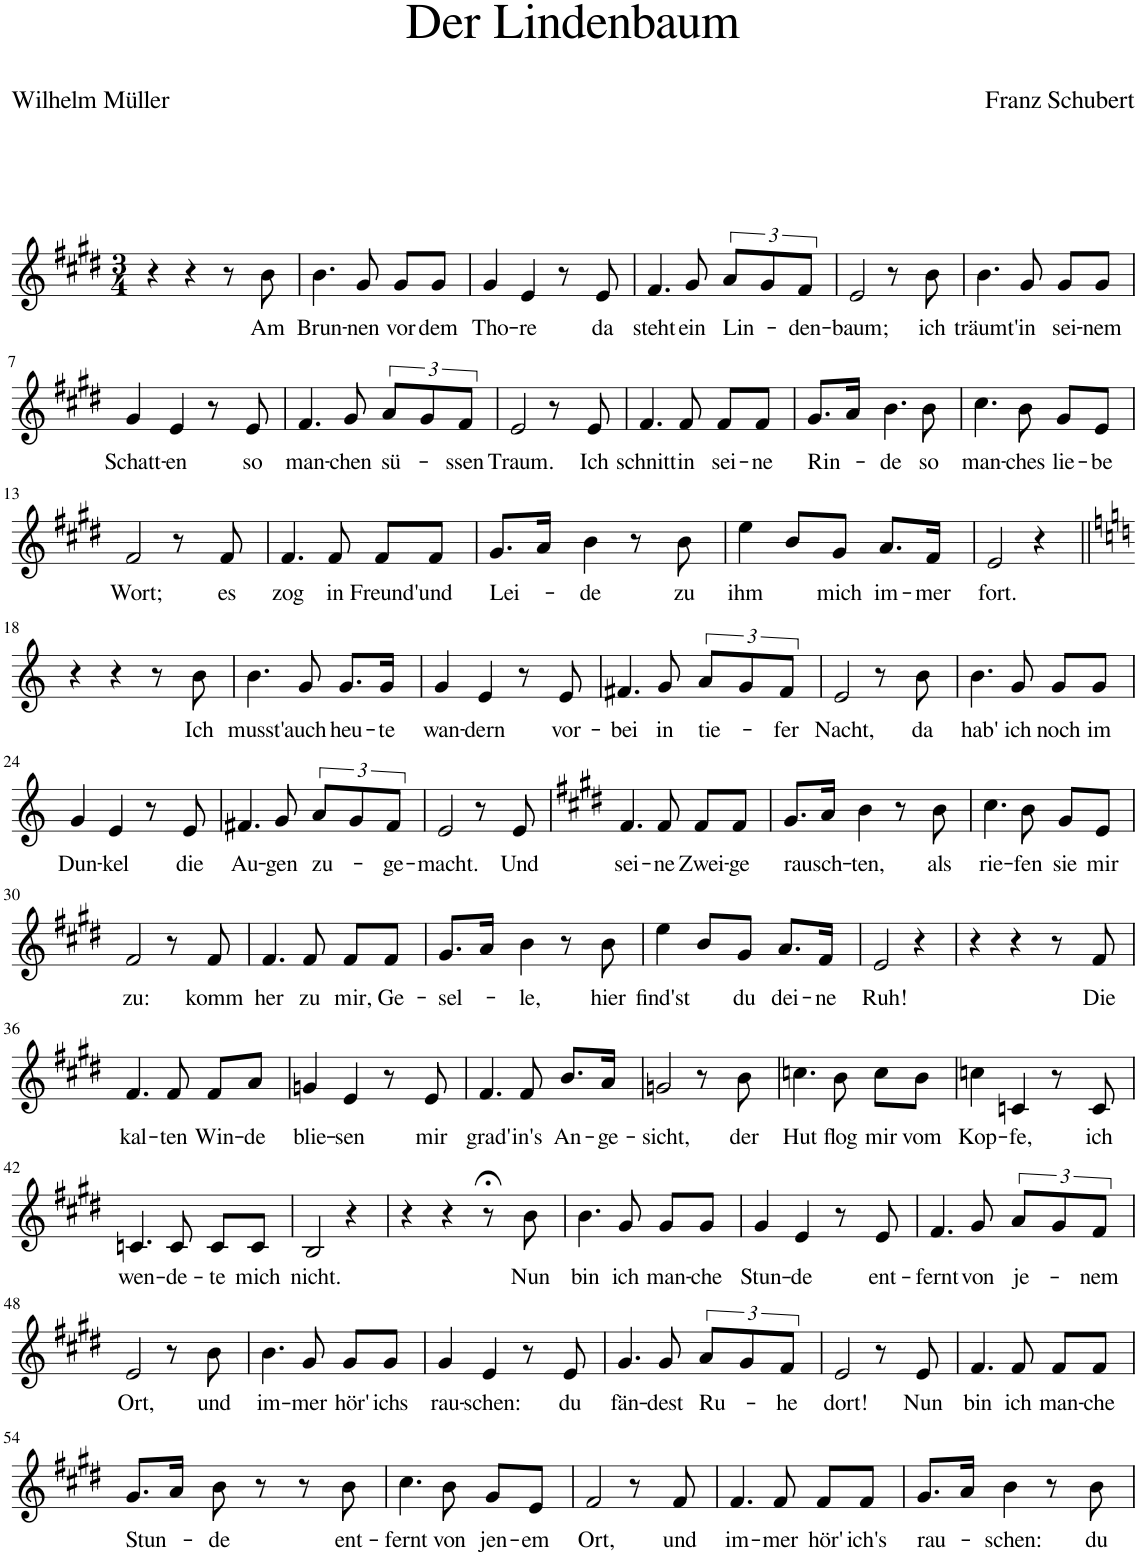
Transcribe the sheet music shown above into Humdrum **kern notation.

**kern	**text
*part1	*part1
*staff1	*staff1
*I"Piano	*
*I'Pno	*
*clefG2	*
*k[f#c#g#d#]	*
*M3/4	*
=1	=1
4r	.
4r	.
8r	.
!	!LO:LY:b
8b\	Am
=2	=2
!	!LO:LY:b
4.b\	Brun-
!	!LO:LY:b
8g#/	-nen
!	!LO:LY:b
8g#/L	vor
!	!LO:LY:b
8g#/J	dem
=3	=3
!	!LO:LY:b
4g#/	Tho-
!	!LO:LY:b
4e/	-re
8r	.
!	!LO:LY:b
8e/	da
=4	=4
!	!LO:LY:b
4.f#/	steht
!	!LO:LY:b
8g#/	ein
!	!LO:LY:b
12a/L	Lin-
12g#/	.
!	!LO:LY:b
12f#/J	-den-
=5	=5
!	!LO:LY:b
2e/	-baum;
8r	.
!	!LO:LY:b
8b\	ich
=6	=6
!	!LO:LY:b
4.b\	träumt'
!	!LO:LY:b
8g#/	in
!	!LO:LY:b
8g#/L	sei-
!	!LO:LY:b
8g#/J	-nem
!!LO:LB:g=z
=7	=7
!	!LO:LY:b
4g#/	Schatt-
!	!LO:LY:b
4e/	-en
8r	.
!	!LO:LY:b
8e/	so
=8	=8
!	!LO:LY:b
4.f#/	man-
!	!LO:LY:b
8g#/	-chen
!	!LO:LY:b
12a/L	sü-
12g#/	.
!	!LO:LY:b
12f#/J	-ssen
=9	=9
!	!LO:LY:b
2e/	Traum.
8r	.
!	!LO:LY:b
8e/	Ich
=10	=10
!	!LO:LY:b
4.f#/	schnitt
!	!LO:LY:b
8f#/	in
!	!LO:LY:b
8f#/L	sei-
!	!LO:LY:b
8f#/J	-ne
=11	=11
!	!LO:LY:b
8.g#/L	Rin-
16a/Jk	.
!	!LO:LY:b
4.b\	-de
!	!LO:LY:b
8b\	so
=12	=12
!	!LO:LY:b
4.cc#\	man-
!	!LO:LY:b
8b\	-ches
!	!LO:LY:b
8g#/L	lie-
!	!LO:LY:b
8e/J	-be
!!LO:LB:g=z
=13	=13
!	!LO:LY:b
2f#/	Wort;
8r	.
!	!LO:LY:b
8f#/	es
=14	=14
!	!LO:LY:b
4.f#/	zog
!	!LO:LY:b
8f#/	in
!	!LO:LY:b
8f#/L	Freund'
!	!LO:LY:b
8f#/J	und
=15	=15
!	!LO:LY:b
8.g#/L	Lei-
16a/Jk	.
!	!LO:LY:b
4b\	-de
8r	.
!	!LO:LY:b
8b\	zu
=16	=16
!	!LO:LY:b
4ee\	ihm
8b/L	.
!	!LO:LY:b
8g#/J	mich
!	!LO:LY:b
8.a/L	im-
!	!LO:LY:b
16f#/Jk	-mer
=17	=17
!	!LO:LY:b
2e/	fort.
4r	.
!!LO:LB:g=z
=18||	=18||
*k[]	*
4r	.
4r	.
8r	.
!	!LO:LY:b
8b\	Ich
=19	=19
!	!LO:LY:b
4.b\	musst'
!	!LO:LY:b
8g/	auch
!	!LO:LY:b
8.g/L	heu-
!	!LO:LY:b
16g/Jk	-te
=20	=20
!	!LO:LY:b
4g/	wan-
!	!LO:LY:b
4e/	-dern
8r	.
!	!LO:LY:b
8e/	vor-
=21	=21
!	!LO:LY:b
4.f#X/	-bei
!	!LO:LY:b
8g/	in
!	!LO:LY:b
12a/L	tie-
12g/	.
!	!LO:LY:b
12f#/J	-fer
=22	=22
!	!LO:LY:b
2e/	Nacht,
8r	.
!	!LO:LY:b
8b\	da
=23	=23
!	!LO:LY:b
4.b\	hab'
!	!LO:LY:b
8g/	ich
!	!LO:LY:b
8g/L	noch
!	!LO:LY:b
8g/J	im
!!LO:LB:g=z
=24	=24
!	!LO:LY:b
4g/	Dun-
!	!LO:LY:b
4e/	-kel
8r	.
!	!LO:LY:b
8e/	die
=25	=25
!	!LO:LY:b
4.f#X/	Au-
!	!LO:LY:b
8g/	-gen
!	!LO:LY:b
12a/L	zu-
12g/	.
!	!LO:LY:b
12f#/J	-ge-
=26	=26
!	!LO:LY:b
2e/	-macht.
8r	.
!	!LO:LY:b
8e/	Und
=27	=27
*k[f#c#g#d#]	*
!	!LO:LY:b
4.f#/	sei-
!	!LO:LY:b
8f#/	-ne
!	!LO:LY:b
8f#/L	Zwei-
!	!LO:LY:b
8f#/J	-ge
=28	=28
!	!LO:LY:b
8.g#/L	rausch-
16a/Jk	.
!	!LO:LY:b
4b\	-ten,
8r	.
!	!LO:LY:b
8b\	als
=29	=29
!	!LO:LY:b
4.cc#\	rie-
!	!LO:LY:b
8b\	-fen
!	!LO:LY:b
8g#/L	sie
!	!LO:LY:b
8e/J	mir
!!LO:LB:g=z
=30	=30
!	!LO:LY:b
2f#/	zu:
8r	.
!	!LO:LY:b
8f#/	komm
=31	=31
!	!LO:LY:b
4.f#/	her
!	!LO:LY:b
8f#/	zu
!	!LO:LY:b
8f#/L	mir,
!	!LO:LY:b
8f#/J	Ge-
=32	=32
!	!LO:LY:b
8.g#/L	-sel-
16a/Jk	.
!	!LO:LY:b
4b\	-le,
8r	.
!	!LO:LY:b
8b\	hier
=33	=33
!	!LO:LY:b
4ee\	find'st
8b/L	.
!	!LO:LY:b
8g#/J	du
!	!LO:LY:b
8.a/L	dei-
!	!LO:LY:b
16f#/Jk	-ne
=34	=34
!	!LO:LY:b
2e/	Ruh!
4r	.
=35	=35
4r	.
4r	.
8r	.
!	!LO:LY:b
8f#/	Die
!!LO:LB:g=z
=36	=36
!	!LO:LY:b
4.f#/	kal-
!	!LO:LY:b
8f#/	-ten
!	!LO:LY:b
8f#/L	Win-
!	!LO:LY:b
8a/J	-de
=37	=37
!	!LO:LY:b
4gn/	blie-
!	!LO:LY:b
4e/	-sen
8r	.
!	!LO:LY:b
8e/	mir
=38	=38
!	!LO:LY:b
4.f#/	grad'
!	!LO:LY:b
8f#/	in's
!	!LO:LY:b
8.b/L	An-
!	!LO:LY:b
16a/Jk	-ge-
=39	=39
!	!LO:LY:b
2gn/	-sicht,
8r	.
!	!LO:LY:b
8b\	der
=40	=40
!	!LO:LY:b
4.ccn\	Hut
!	!LO:LY:b
8b\	flog
!	!LO:LY:b
8cc\L	mir
!	!LO:LY:b
8b\J	vom
=41	=41
!	!LO:LY:b
4ccn\	Kop-
!	!LO:LY:b
4cn/	-fe,
8r	.
!	!LO:LY:b
8c/	ich
!!LO:LB:g=z
=42	=42
!	!LO:LY:b
4.cn/	wen-
!	!LO:LY:b
8c/	-de-
!	!LO:LY:b
8c/L	-te
!	!LO:LY:b
8c/J	mich
=43	=43
!	!LO:LY:b
2B/	nicht.
4r	.
=44	=44
4r	.
4r	.
8r;<	.
!	!LO:LY:b
8b\	Nun
=45	=45
!	!LO:LY:b
4.b\	bin
!	!LO:LY:b
8g#/	ich
!	!LO:LY:b
8g#/L	man-
!	!LO:LY:b
8g#/J	-che
=46	=46
!	!LO:LY:b
4g#/	Stun-
!	!LO:LY:b
4e/	-de
8r	.
!	!LO:LY:b
8e/	ent-
=47	=47
!	!LO:LY:b
4.f#/	-fernt
!	!LO:LY:b
8g#/	von
!	!LO:LY:b
12a/L	je-
12g#/	.
!	!LO:LY:b
12f#/J	-nem
!!LO:LB:g=z
=48	=48
!	!LO:LY:b
2e/	Ort,
8r	.
!	!LO:LY:b
8b\	und
=49	=49
!	!LO:LY:b
4.b\	im-
!	!LO:LY:b
8g#/	-mer
!	!LO:LY:b
8g#/L	hör'
!	!LO:LY:b
8g#/J	ichs
=50	=50
!	!LO:LY:b
4g#/	rau-
!	!LO:LY:b
4e/	-schen:
8r	.
!	!LO:LY:b
8e/	du
=51	=51
!	!LO:LY:b
4.g#/	fän-
!	!LO:LY:b
8g#/	-dest
!	!LO:LY:b
12a/L	Ru-
12g#/	.
!	!LO:LY:b
12f#/J	-he
=52	=52
!	!LO:LY:b
2e/	dort!
8r	.
!	!LO:LY:b
8e/	Nun
=53	=53
!	!LO:LY:b
4.f#/	bin
!	!LO:LY:b
8f#/	ich
!	!LO:LY:b
8f#/L	man-
!	!LO:LY:b
8f#/J	-che
!!LO:LB:g=z
=54	=54
!	!LO:LY:b
8.g#/L	Stun-
16a/Jk	.
!	!LO:LY:b
8b\	-de
8r	.
8r	.
!	!LO:LY:b
8b\	ent-
=55	=55
!	!LO:LY:b
4.cc#\	-fernt
!	!LO:LY:b
8b\	von
!	!LO:LY:b
8g#/L	jen-
!	!LO:LY:b
8e/J	-em
=56	=56
!	!LO:LY:b
2f#/	Ort,
8r	.
!	!LO:LY:b
8f#/	und
=57	=57
!	!LO:LY:b
4.f#/	im-
!	!LO:LY:b
8f#/	-mer
!	!LO:LY:b
8f#/L	hör'
!	!LO:LY:b
8f#/J	ich's
=58	=58
!	!LO:LY:b
8.g#/L	rau-
16a/Jk	.
!	!LO:LY:b
4b\	-schen:
8r	.
!	!LO:LY:b
8b\	du
=	=
*-	*-
